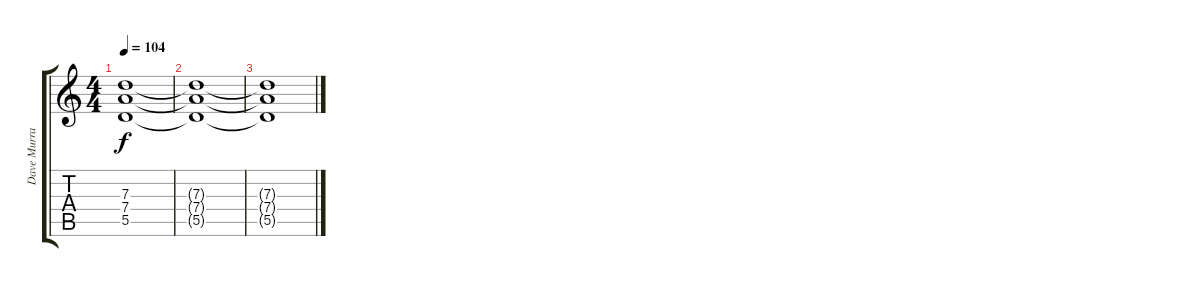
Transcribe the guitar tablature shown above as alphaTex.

\track ("Dave Murray" "Dave Murra") {instrument overdrivenguitar}
\staff {score tabs}
\tuning (E4 B3 G3 D3 A2 E2) {hide}
\ts (4 4)
\tempo 104
\clef g2
\ks c
(7.3{t} 7.4{t} 5.5{t}).1{dy f} |
(7.3{t} 7.4{t} 5.5{t}).1 |
(7.3{t} 7.4{t} 5.5{t}).1
